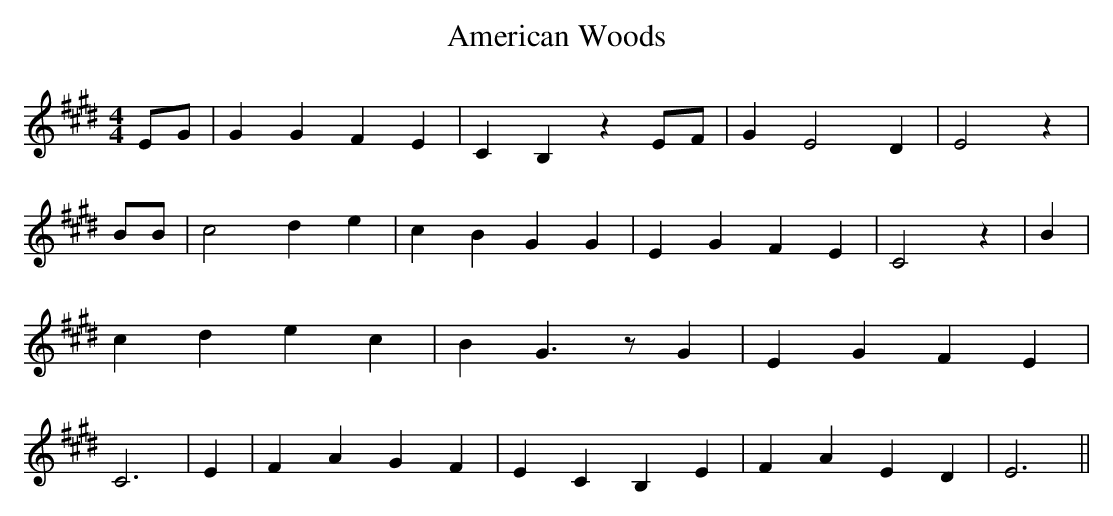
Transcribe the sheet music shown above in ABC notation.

X:1
T:American Woods
M:4/4
L:1/4
K:E
E/2-G/2| G G F E| C B, zE/2-F/2| G E2 D| E2 z| B/2B/2| c2 d e| c- B G G|\
 E- G F E| C2 z| B| c d e- c| B G3/2 z/2 G| E- G F E| C3| E| F A G F|\
 E- C B, E| F- A E D| E3||
